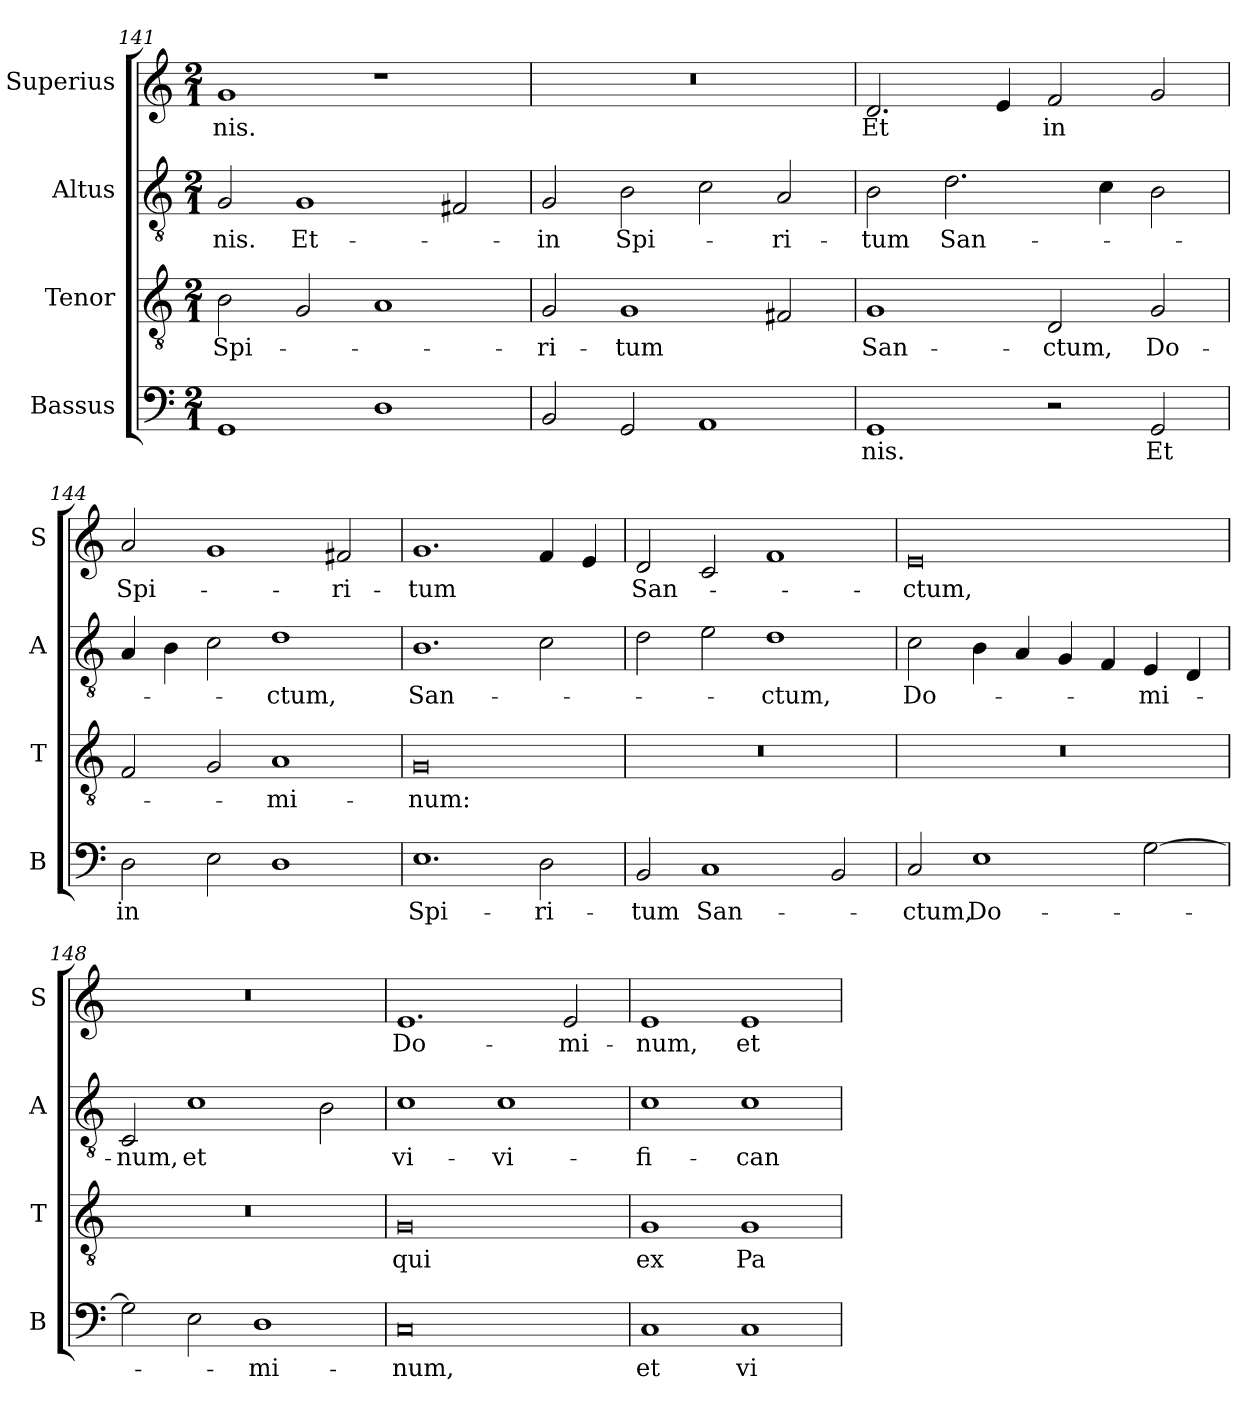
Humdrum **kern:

**kern	**text	**kern	**text	**kern	**text	**kern	**text
*part4	*part4	*part3	*part3	*part2	*part2	*part1	*part1
*staff4	*staff4	*staff3	*staff3	*staff2	*staff2	*staff1	*staff1
*I"Bassus	*	*I"Tenor	*	*I"Altus	*	*I"Superius	*
*I'B	*	*I'T	*	*I'A	*	*I'S	*
*clefF4	*	*clefGv2	*	*clefGv2	*	*clefG2	*
*k[]	*	*k[]	*	*k[]	*	*k[]	*
*M2/1	*	*M2/1	*	*M2/1	*	*M2/1	*
=141	=141	=141	=141	=141	=141	=141	=141
1GG	.	2B	Spi-	2G	-nis.	1g	-nis.
.	.	2G	.	1G	Et-	.	.
1D	.	1A	.	.	.	1r	.
.	.	.	.	2F#X	.	.	.
=142	=142	=142	=142	=142	=142	=142	=142
2BB	.	2G	-ri-	2G	-in	0r	.
2GG	.	1G	-tum	2B	Spi-	.	.
1AA	.	.	.	2c	.	.	.
.	.	2F#X	.	2A	-ri-	.	.
=143	=143	=143	=143	=143	=143	=143	=143
1GG	-nis.	1G	San-	2B	-tum	2.d	Et
.	.	.	.	2.d	San-	.	.
.	.	.	.	.	.	4e	.
2r	.	2D	-ctum,	.	.	2f	in
.	.	.	.	4c	.	.	.
2GG	Et	2G	Do-	2B	.	2g	.
=144	=144	=144	=144	=144	=144	=144	=144
2D	in	2F	.	4A	.	2a	Spi-
.	.	.	.	4B	.	.	.
2E	.	2G	.	2c	.	1g	.
1D	.	1A	-mi-	1d	-ctum,	.	.
.	.	.	.	.	.	2f#X	-ri-
=145	=145	=145	=145	=145	=145	=145	=145
!	!	!	!	!	!LO:LY:i	!	!
1.E	Spi-	0G	-num:	1.B	San-	1.g	-tum
2D	-ri-	.	.	2c	.	4f	.
.	.	.	.	.	.	4e	.
=146	=146	=146	=146	=146	=146	=146	=146
2BB	-tum	0r	.	2d	.	2d	San-
1C	San-	.	.	2e	.	2c	.
!	!	!	!	!	!LO:LY:i	!	!
.	.	.	.	1d	-ctum,	1f	.
2BB	.	.	.	.	.	.	.
=147	=147	=147	=147	=147	=147	=147	=147
2C	-ctum,	0r	.	2c	Do-	0e	-ctum,
1E	Do-	.	.	4B	.	.	.
.	.	.	.	4A	.	.	.
.	.	.	.	4G	.	.	.
.	.	.	.	4F	.	.	.
[2G	.	.	.	4E	-mi-	.	.
.	.	.	.	4D	.	.	.
=148	=148	=148	=148	=148	=148	=148	=148
2G]	.	0r	.	2C	-num,	0r	.
2E	.	.	.	1c	et	.	.
1D	-mi-	.	.	.	.	.	.
.	.	.	.	2B	.	.	.
=149	=149	=149	=149	=149	=149	=149	=149
0C	-num,	0G	qui	1c	vi-	1.e	Do-
.	.	.	.	1c	-vi-	.	.
.	.	.	.	.	.	2e	-mi-
=150	=150	=150	=150	=150	=150	=150	=150
1C	et	1G	ex	1c	-fi-	1e	-num,
1C	vi-	1G	Pa-	1c	-can-	1e	et
=	=	=	=	=	=	=	=
*-	*-	*-	*-	*-	*-	*-	*-
